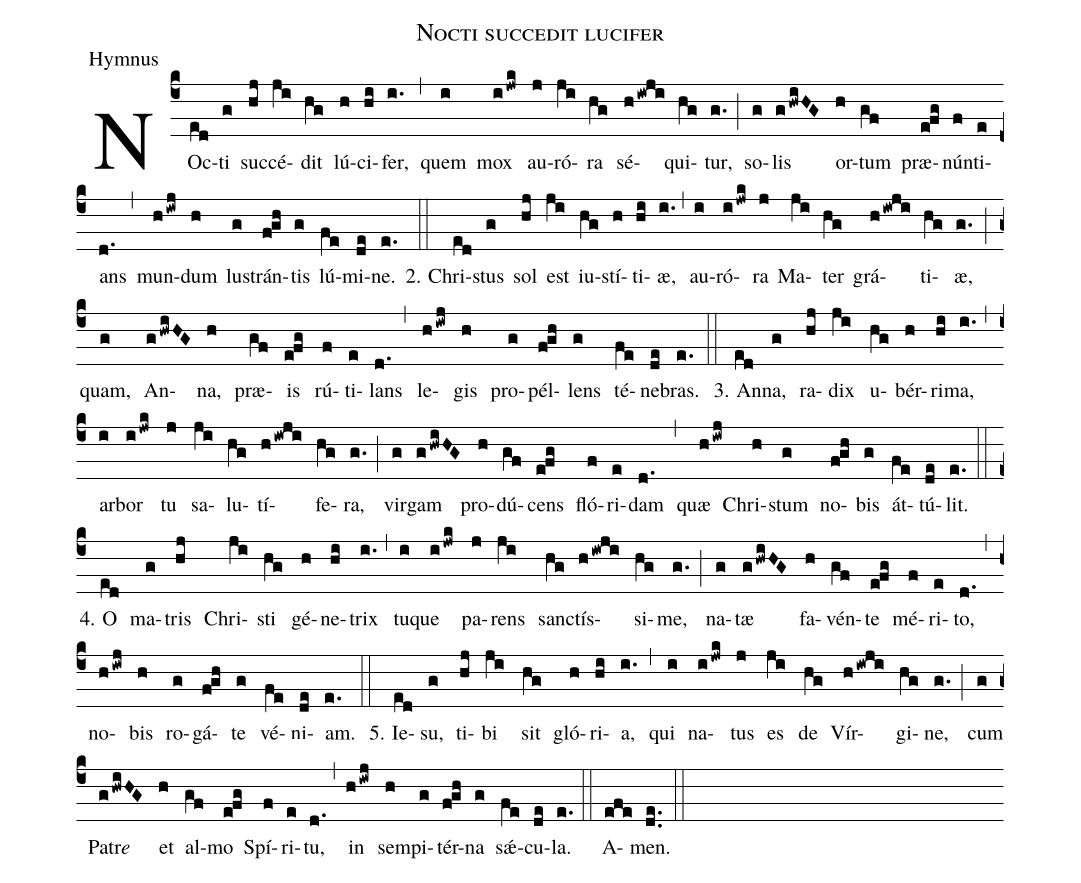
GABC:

name:Nocti succedit lucifer;
office-part:Hymnus;
%%
(c4)NOc(ed)ti(g) su(hj)ccé(ji)dit(hg) lú(h)ci(hi)fer,(i.) (,)
quem(i) mox(ijwk) au(j)ró(ji)ra(hg) sé(hiwji)qui(hg)tur,(g.) (;)
so(g)lis(ghwiHG) or(h)tum(gf) præ(e!fg)nún(f)ti(e)ans(d.) (,)
mun(hiwj)dum(h) lu(g)strán(f!gh)tis(g) lú(fe)mi(de)ne.(e.) (::)

2. Chri(ed)stus(g) sol(hj) est(ji) iu(hg)stí(h)ti(hi)æ,(i.) (,)
au(i)ró(ijwk)ra(j) Ma(ji)ter(hg) grá(hiwji)ti(hg)æ,(g.) (;)
quam,(g) An(ghwiHG)na,(h) præ(gf)is(e!fg) rú(f)ti(e)lans(d.) (,)
le(hiwj)gis(h) pro(g)pél(f!gh)lens(g) té(fe)ne(de)bras.(e.) (::)

3. An(ed)na,(g) ra(hj)dix(ji) u(hg)bér(h)ri(hi)ma,(i.) (,)
ar(i)bor(ijwk) tu(j) sa(ji)lu(hg)tí(hiwji)fe(hg)ra,(g.) (;)
vir(g)gam(ghwiHG) pro(h)dú(gf)cens(e!fg) fló(f)ri(e)dam(d.) (,)
quæ(hiwj) Chri(h)stum(g) no(f!gh)bis(g) át(fe)tú(de)lit.(e.) (::)

4. O(ed) ma(g)tris(hj) Chri(ji)sti(hg) gé(h)ne(hi)trix(i.) (,)
tu(i)que(ijwk) pa(j)rens(ji) sanc(hg)tís(hiwji)si(hg)me,(g.) (;)
na(g)tæ(ghwiHG) fa(h)vén(gf)te(e!fg) mé(f)ri(e)to,(d.) (,)
no(hiwj)bis(h) ro(g)gá(f!gh)te(g) vé(fe)ni(de)am.(e.) (::)

5. Ie(ed)su,(g) ti(hj)bi(ji) sit(hg) gló(h)ri(hi)a,(i.) (,)
qui(i) na(ijwk)tus(j) es(ji) de(hg) Vír(hiwji)gi(hg)ne,(g.) (;)
cum(g) Patr<i>e</i>(ghwiHG) et(h) al(gf)mo(e!fg) Spí(f)ri(e)tu,(d.) (,)
in(hiwj) sem(h)pi(g)tér(f!gh)na(g) sǽ(fe)cu(de)la.(e.) (::) A(efe)men.(de..) (::)
